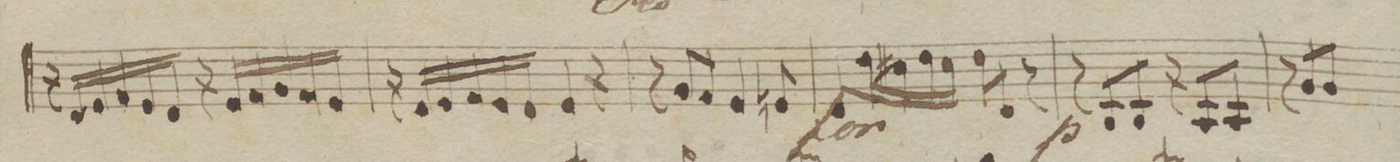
**kern	**dynam
*I"Violin 2do	*
*clefG2	*
*k[b-e-]	*
*M6/8	*
16r	.
16d/LL	.
16e-/	.
16f/	.
16e-/	.
16d/JJ	.
16r	.
16e-/LL	.
16f/	.
16g/	.
16f/	.
16e-/JJ	.
=32	=32
16r	.
16d/LL	.
16e-/	.
16f/	.
16e-/	.
16d/JJ	.
4e-/	.
8r	.
=33	=33
8r	.
8g/L	.
8f/J	.
4e-/	.
8en/	.
=34	=34
8d/L	f
16dd\L	.
16cc#X\	.
16dd\	.
16cc#\JJ	.
8dd\L	.
8d/J	.
8r	.
=35	=35
8r	p
8B-/L	.
8B-/J	.
8r	.
8A/L	.
8A/J	.
=36	=36
8r	.
8g/L	.
8g/J	.
*-	*-
